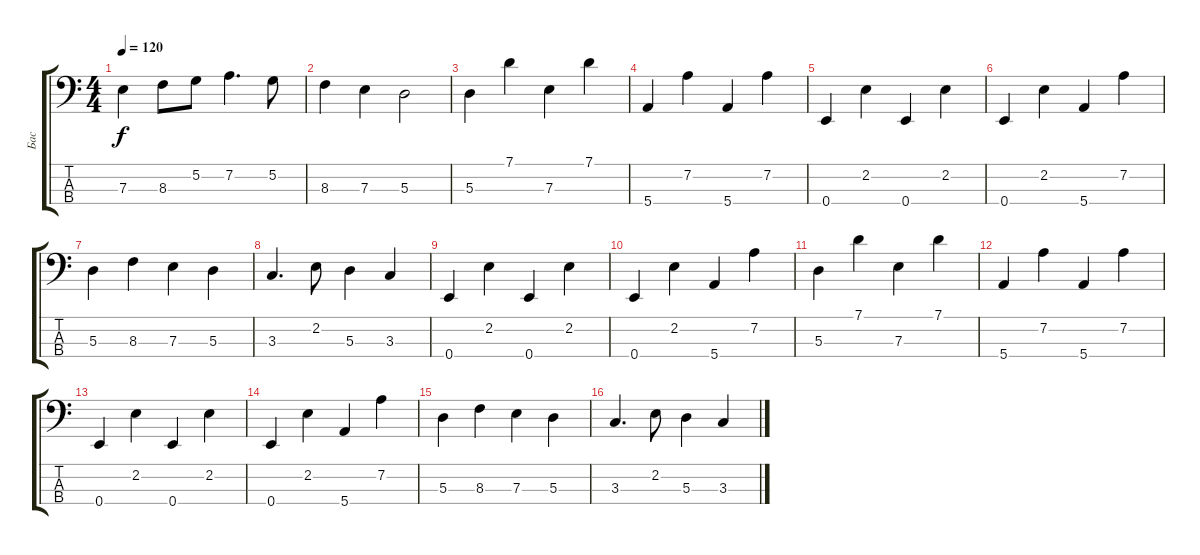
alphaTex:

\track ("Бас" "Бас") {instrument electricbassfinger}
\staff {score tabs}
\tuning (G2 D2 A1 E1) {hide}
\ts (4 4)
\tempo 120
\clef f4
\ks c
7.3.4{dy f} 8.3.8 5.2.8 7.2.4{d} 5.2.8 |
8.3.4 7.3.4 5.3.2 |
5.3.4 7.1.4 7.3.4 7.1.4 |
5.4.4 7.2.4 5.4.4 7.2.4 |
0.4.4 2.2.4 0.4.4 2.2.4 |
0.4.4 2.2.4 5.4.4 7.2.4 |
5.3.4 8.3.4 7.3.4 5.3.4 |
3.3.4{d} 2.2.8 5.3.4 3.3.4 |
0.4.4 2.2.4 0.4.4 2.2.4 |
0.4.4 2.2.4 5.4.4 7.2.4 |
5.3.4 7.1.4 7.3.4 7.1.4 |
5.4.4 7.2.4 5.4.4 7.2.4 |
0.4.4 2.2.4 0.4.4 2.2.4 |
0.4.4 2.2.4 5.4.4 7.2.4 |
5.3.4 8.3.4 7.3.4 5.3.4 |
3.3.4{d} 2.2.8 5.3.4 3.3.4
